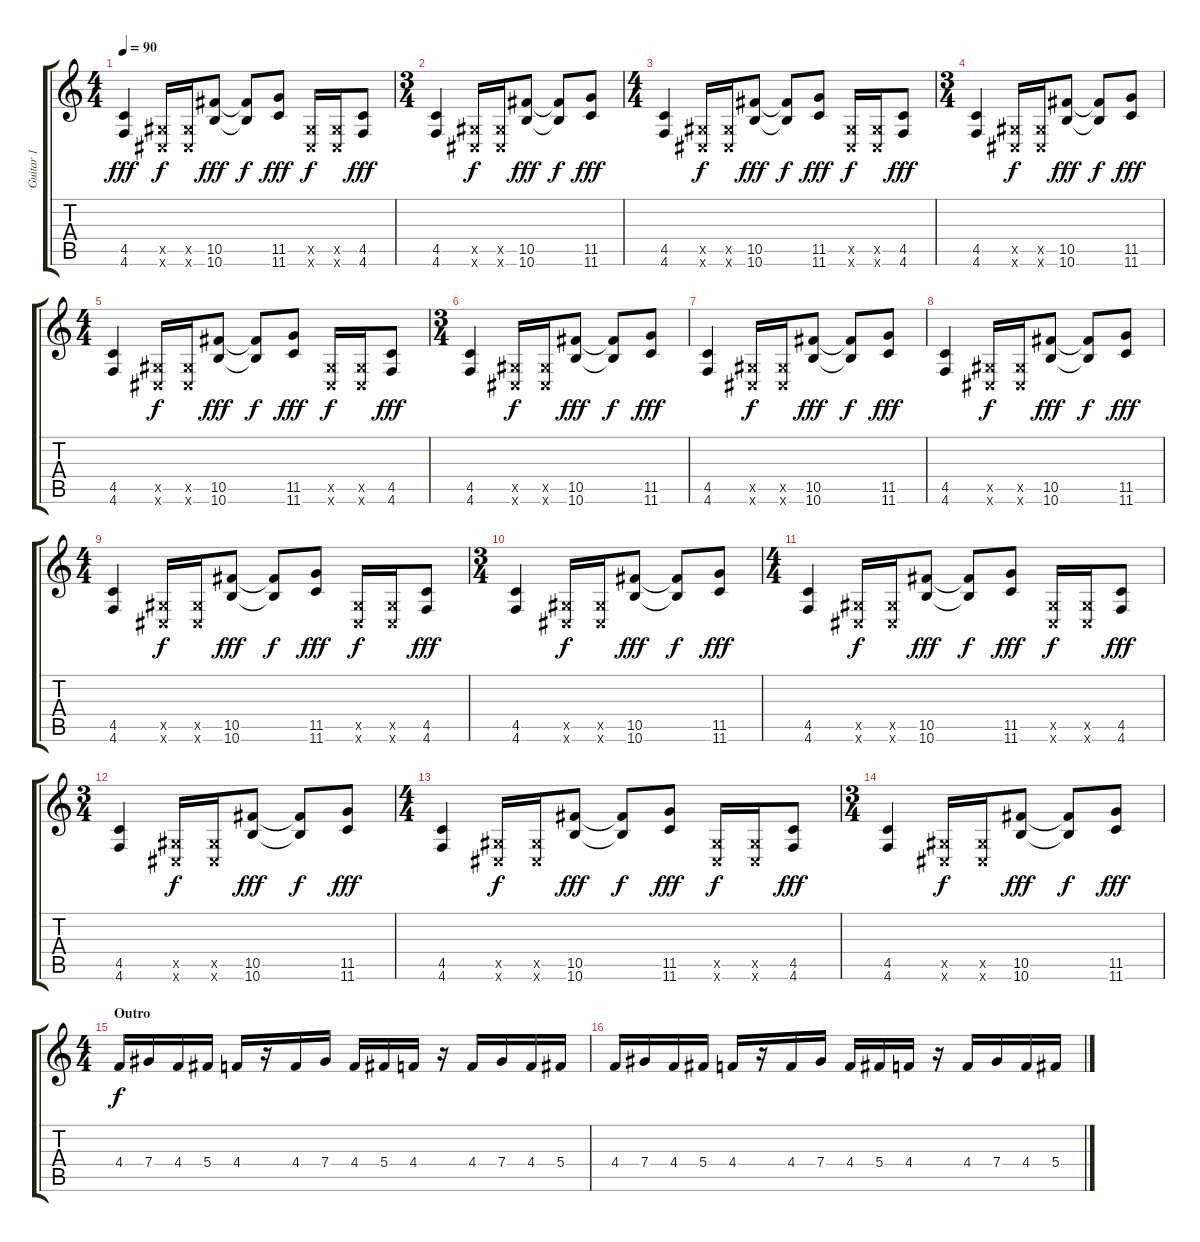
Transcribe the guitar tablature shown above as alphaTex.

\track ("Guitar 1" "Guitar 1") {instrument distortionguitar}
\staff {score tabs}
\tuning (Eb4 Bb3 Gb3 Db3 Ab2 Db2) {hide}
\ts (4 4)
\tempo 90
\clef g2
\ks c
(4.5 4.6).4{dy fff} (0.5{x} 0.6{x}).16{dy f} (0.5{x} 0.6{x}).16 (10.5 10.6).8{dy fff} (10.5{t} 10.6{t}).8{dy f} (11.5 11.6).8{dy fff} (0.5{x} 0.6{x}).16{dy f} (0.5{x} 0.6{x}).16 (4.5 4.6).8{dy fff} |
\ts (3 4)
(4.5 4.6).4 (0.5{x} 0.6{x}).16{dy f} (0.5{x} 0.6{x}).16 (10.5 10.6).8{dy fff} (10.5{t} 10.6{t}).8{dy f} (11.5 11.6).8{dy fff} |
\ts (4 4)
(4.5 4.6).4 (0.5{x} 0.6{x}).16{dy f} (0.5{x} 0.6{x}).16 (10.5 10.6).8{dy fff} (10.5{t} 10.6{t}).8{dy f} (11.5 11.6).8{dy fff} (0.5{x} 0.6{x}).16{dy f} (0.5{x} 0.6{x}).16 (4.5 4.6).8{dy fff} |
\ts (3 4)
(4.5 4.6).4 (0.5{x} 0.6{x}).16{dy f} (0.5{x} 0.6{x}).16 (10.5 10.6).8{dy fff} (10.5{t} 10.6{t}).8{dy f} (11.5 11.6).8{dy fff} |
\ts (4 4)
(4.5 4.6).4 (0.5{x} 0.6{x}).16{dy f} (0.5{x} 0.6{x}).16 (10.5 10.6).8{dy fff} (10.5{t} 10.6{t}).8{dy f} (11.5 11.6).8{dy fff} (0.5{x} 0.6{x}).16{dy f} (0.5{x} 0.6{x}).16 (4.5 4.6).8{dy fff} |
\ts (3 4)
(4.5 4.6).4 (0.5{x} 0.6{x}).16{dy f} (0.5{x} 0.6{x}).16 (10.5 10.6).8{dy fff} (10.5{t} 10.6{t}).8{dy f} (11.5 11.6).8{dy fff} |
(4.5 4.6).4 (0.5{x} 0.6{x}).16{dy f} (0.5{x} 0.6{x}).16 (10.5 10.6).8{dy fff} (10.5{t} 10.6{t}).8{dy f} (11.5 11.6).8{dy fff} |
(4.5 4.6).4 (0.5{x} 0.6{x}).16{dy f} (0.5{x} 0.6{x}).16 (10.5 10.6).8{dy fff} (10.5{t} 10.6{t}).8{dy f} (11.5 11.6).8{dy fff} |
\ts (4 4)
(4.5 4.6).4 (0.5{x} 0.6{x}).16{dy f} (0.5{x} 0.6{x}).16 (10.5 10.6).8{dy fff} (10.5{t} 10.6{t}).8{dy f} (11.5 11.6).8{dy fff} (0.5{x} 0.6{x}).16{dy f} (0.5{x} 0.6{x}).16 (4.5 4.6).8{dy fff} |
\ts (3 4)
(4.5 4.6).4 (0.5{x} 0.6{x}).16{dy f} (0.5{x} 0.6{x}).16 (10.5 10.6).8{dy fff} (10.5{t} 10.6{t}).8{dy f} (11.5 11.6).8{dy fff} |
\ts (4 4)
(4.5 4.6).4 (0.5{x} 0.6{x}).16{dy f} (0.5{x} 0.6{x}).16 (10.5 10.6).8{dy fff} (10.5{t} 10.6{t}).8{dy f} (11.5 11.6).8{dy fff} (0.5{x} 0.6{x}).16{dy f} (0.5{x} 0.6{x}).16 (4.5 4.6).8{dy fff} |
\ts (3 4)
(4.5 4.6).4 (0.5{x} 0.6{x}).16{dy f} (0.5{x} 0.6{x}).16 (10.5 10.6).8{dy fff} (10.5{t} 10.6{t}).8{dy f} (11.5 11.6).8{dy fff} |
\ts (4 4)
(4.5 4.6).4 (0.5{x} 0.6{x}).16{dy f} (0.5{x} 0.6{x}).16 (10.5 10.6).8{dy fff} (10.5{t} 10.6{t}).8{dy f} (11.5 11.6).8{dy fff} (0.5{x} 0.6{x}).16{dy f} (0.5{x} 0.6{x}).16 (4.5 4.6).8{dy fff} |
\ts (3 4)
(4.5 4.6).4 (0.5{x} 0.6{x}).16{dy f} (0.5{x} 0.6{x}).16 (10.5 10.6).8{dy fff} (10.5{t} 10.6{t}).8{dy f} (11.5 11.6).8{dy fff} |
\ts (4 4)
\section ("" "Outro")
4.4.16{dy f} 7.4.16 4.4.16 5.4.16 4.4.16 r.16 4.4.16 7.4.16 4.4.16 5.4.16 4.4.16 r.16 4.4.16 7.4.16 4.4.16 5.4.16 |
4.4.16 7.4.16 4.4.16 5.4.16 4.4.16 r.16 4.4.16 7.4.16 4.4.16 5.4.16 4.4.16 r.16 4.4.16 7.4.16 4.4.16 5.4.16
